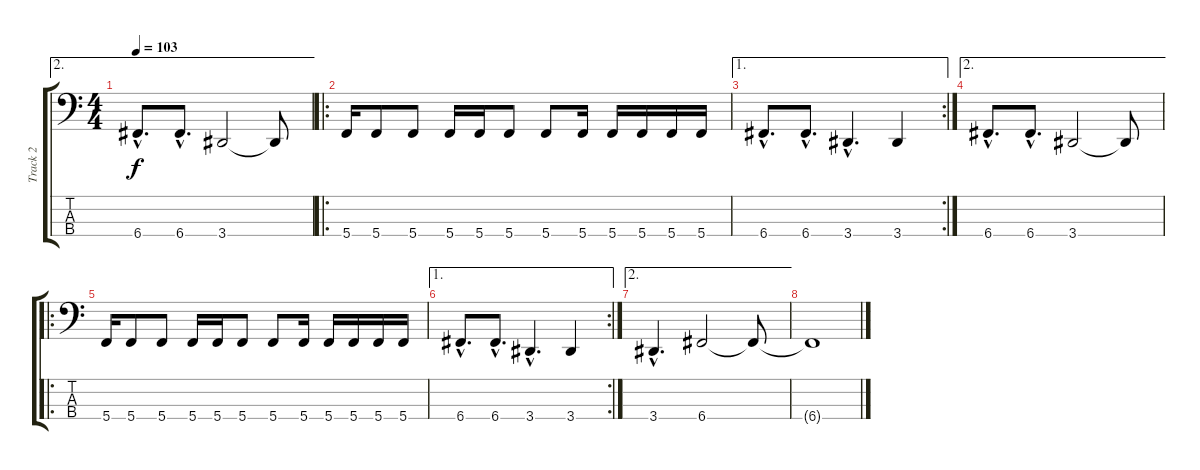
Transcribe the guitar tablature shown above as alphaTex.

\track ("Track 2" "Track 2") {instrument electricbassfinger}
\staff {score tabs}
\tuning (F2 C2 G1 C1) {hide}
\ae 2
\ts (4 4)
\tempo 103
\clef f4
\ks c
6.4{hac}.8{d dy f} 6.4{hac}.8{d} 3.4.2 3.4{t}.8 |
\ro
5.4.16 5.4.8 5.4.8 5.4.16 5.4.16 5.4.8 5.4.8 5.4.16 5.4.16 5.4.16 5.4.16 5.4.16 |
\ae 1
\rc 2
6.4{hac}.8{d} 6.4{hac}.8{d} 3.4{hac}.4{d} 3.4.4 |
\ae 2
6.4{hac}.8{d} 6.4{hac}.8{d} 3.4.2 3.4{t}.8 |
\ro
5.4.16 5.4.8 5.4.8 5.4.16 5.4.16 5.4.8 5.4.8 5.4.16 5.4.16 5.4.16 5.4.16 5.4.16 |
\ae 1
\rc 2
6.4{hac}.8{d} 6.4{hac}.8{d} 3.4{hac}.4{d} 3.4.4 |
\ae 2
3.4{hac}.4{d} 6.4.2 6.4{t}.8 |
6.4{t}.1
